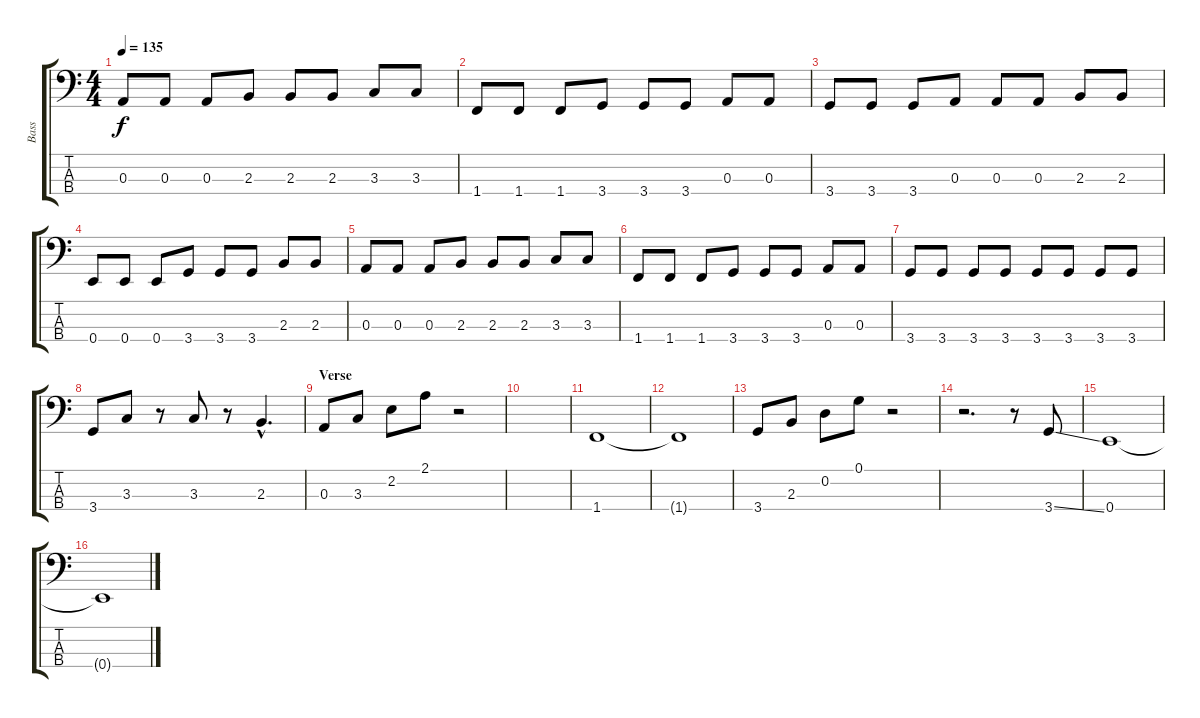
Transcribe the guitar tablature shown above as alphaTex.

\track ("Bass" "Bass") {instrument electricbassfinger}
\staff {score tabs}
\tuning (G2 D2 A1 E1) {hide}
\ts (4 4)
\tempo 135
\clef f4
\ks c
0.3.8{dy f} 0.3.8 0.3.8 2.3.8 2.3.8 2.3.8 3.3.8 3.3.8 |
1.4.8 1.4.8 1.4.8 3.4.8 3.4.8 3.4.8 0.3.8 0.3.8 |
3.4.8 3.4.8 3.4.8 0.3.8 0.3.8 0.3.8 2.3.8 2.3.8 |
0.4.8 0.4.8 0.4.8 3.4.8 3.4.8 3.4.8 2.3.8 2.3.8 |
0.3.8 0.3.8 0.3.8 2.3.8 2.3.8 2.3.8 3.3.8 3.3.8 |
1.4.8 1.4.8 1.4.8 3.4.8 3.4.8 3.4.8 0.3.8 0.3.8 |
3.4.8 3.4.8 3.4.8 3.4.8 3.4.8 3.4.8 3.4.8 3.4.8 |
3.4.8 3.3.8 r.8 3.3.8 r.8 2.3{hac}.4{d} |
\section ("" "Verse")
0.3.8 3.3.8 2.2.8 2.1.8 r.2 |
|
1.4.1 |
1.4{t}.1 |
3.4.8 2.3.8 0.2.8 0.1.8 r.2 |
r.2{d} r.8 3.4{ss}.8 |
0.4.1 |
0.4{t}.1
